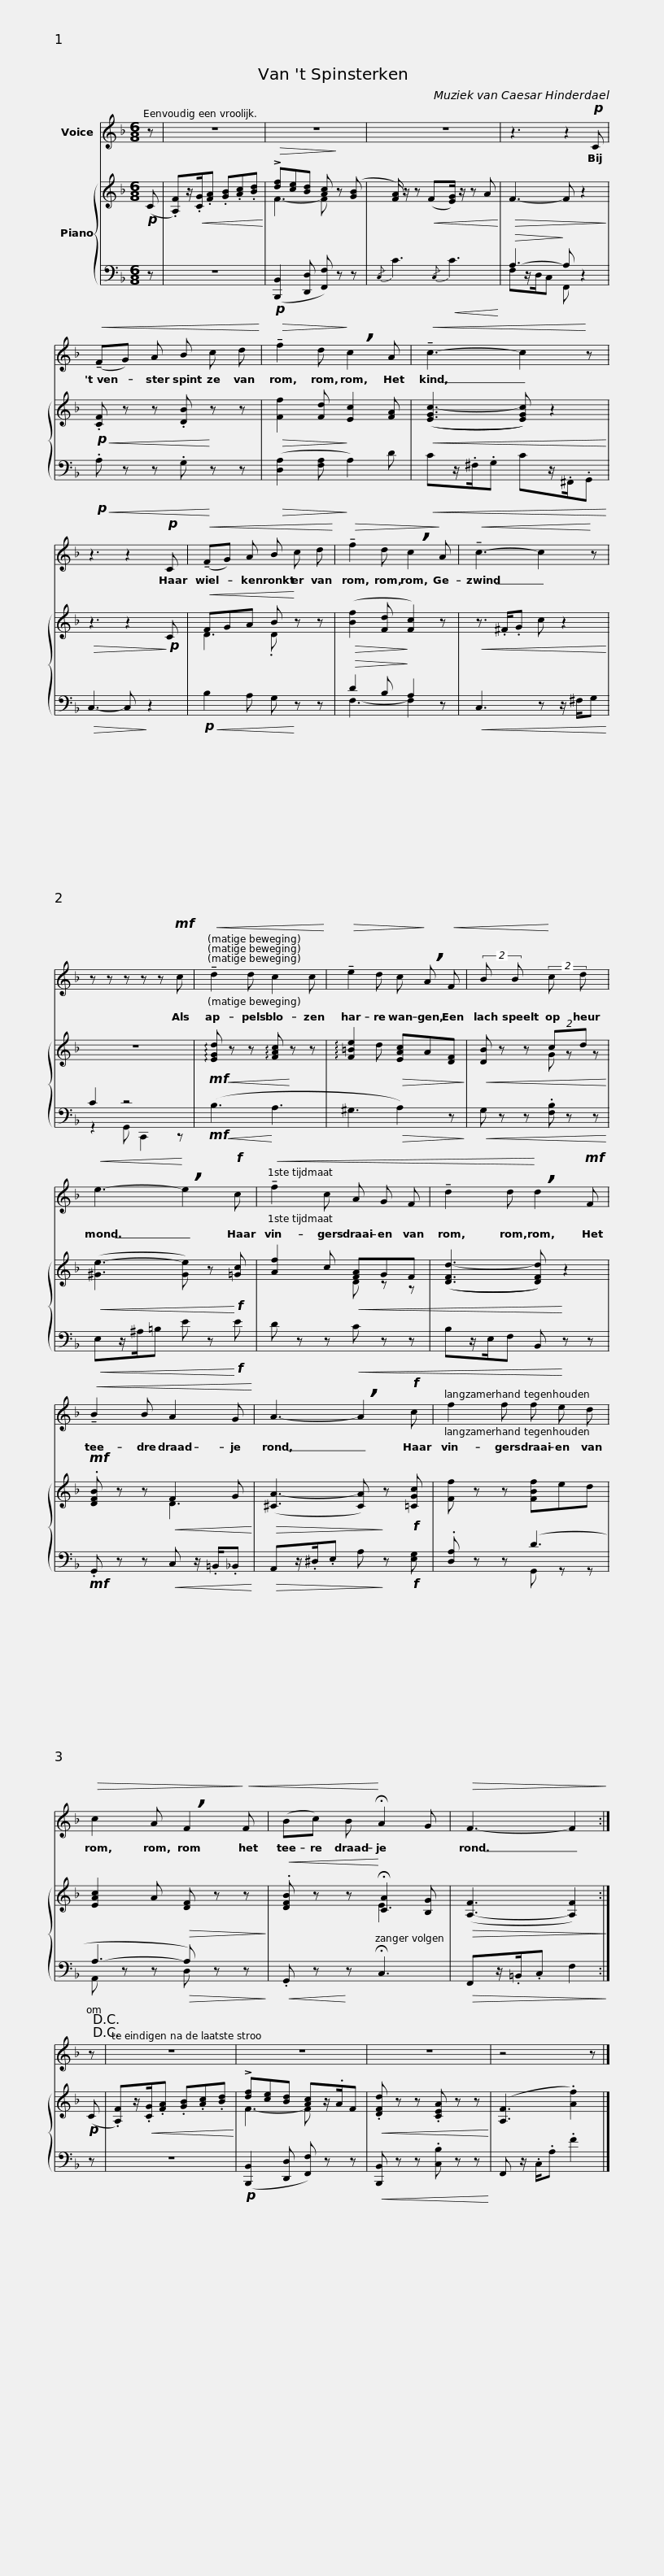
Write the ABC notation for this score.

X:1
%%score 1 { ( 2 4 ) | ( 3 5 ) }
L:1/8
M:6/8
I:linebreak $
K:F
V:1 treble
V:2 treble
V:4 treble
V:3 bass
V:5 bass
V:1
 z | z6 | z6 | z6 | z3 z2!p! C |$ %5
!<(! (!tenuto!FG) A B c d!<)! |!>(! !tenuto!f2 d!>)! !breath!c2 A |!<(! !tenuto!c3- c2!<)! z | z3 z2!p! C |$!<(! (!tenuto!FG) A B c d!<)! | %10
!>(! !tenuto!f2 d !breath!c2!>)! A |!<(! !tenuto!c3- c2!<)! z | z z z z z!mf! c |!<(! !tenuto!d2 d c2 c!<)! |$!>(! !tenuto!e2 d c!>)! !breath!A!<(! F | %15
 (2:3:2B B!<)! (2:3:2c d |!<(! e3-!<)! !breath!e2!f! c |!<(! !tenuto!f2 c A G F |$ !tenuto!d2 d!<)! !breath!d2!mf! F |!<(! !tenuto!B2 B A2 G!<)! | %20
 A3- !breath!A2!f! c | f2 f f e d |$!>(! c2 A !breath!F2!>)!!<(! F | (Bc) B!<)! !fermata!A2 G |!>(! F3- F2!>)! :| %25
 z!D.C.!!D.C.! | z6 | z6 |$ z6 | z4 z |] %30
V:2
!p! (C | .[A,F])z/!<(!.[CG]/.[FA] .[GB].[Ac].[Bd]!<)! |!>(! !>![df][ce][Bd] [Ac]!>)! z ([GB] |[FA]/) z/ z!<(! (F[EG]/) z/ z A!<)! |!>(! F3- F z2!>)! |$ %5
!p!!<(! .[CF] z z .[DB]!<)! z z |!>(! [Ff]2 [Fd]!>)! [Ec]2 [FA] |!<(! (([EGc-]3 [EGc])) z2!<)! |!>(! z3 z2!>)!!p! C |$!<(! FGA B!<)! z z | %10
!>(! ([Bf]2 [Fd]!>)! [Fc]2) z |!<(! z3/2 .^F/.G c z2!<)! | z6 |!mf!!<(! !arpeggio![EGd] z z !arpeggio![FAc]!<)! z z |$ !arpeggio![F=Be]2 d!>(! [EAc]A[DF]!>)! | %15
!<(! [DB] z z (2:3:2cd!<)! |!<(! ([^Ge-]3 [Ge]) z!<)!!f! [=Gc] | [Af]2 c!<(! [FA]GF |$ (([DFd-]3 [DFd]))!<)! z2 |!mf! .[DFB] z z!<(! F2 G!<)! | %20
!>(! ([^CA-]3 [CA])!>)! z!f! [=CGc] | [Ff] z z [FBf]ed |$ [EAc]2 A!>(! [DF] z z!>)! |!<(! .[DFB] z z!<)! !fermata![CA]2 [B,G] |!>(! ([A,-F]3 [A,F]2)!>)! :| %25
!p! (C | .[A,F])z/!<(!.[CG]/.[FA] .[GB].[Ac].[Bd]!<)! | !>![df][ce][Bd] [Ac]z/.A/F |$!<(! .[DFd] z z .[CEA] z z!<)! | ([A,F]3 .[Af]2) |] %30
V:3
 z | z6 |!p! ([B,,,B,,]2 [D,,D,] [F,,F,]) z z |{/C,} C3!<(!{/C,} C3!<)! |!>(! A,3-!>)! A, z2 |$ %5
!p!!<(! .A, z z .G,!<)! z z |!>(! ([D,A,]2 [F,A,]!>)! A,2) D |!<(! Cz/.^F,/.G, Cz/.^F,,/.G,,!<)! |!>(! C,3- C,!>)! z2 |$!p!!<(! B,2 A, G,!<)! z z | %10
!>(! D2 B,!>)! A,2 z |!<(! C,3 z z/ ^F,/G,!<)! | C2 z4 |!mf!!<(! (B,3!<)! A,3 |$ ^G,3!>(! A,2) z!>)! | %15
!<(! G, z z .[F,B,] z z!<)! |!<(! E,z/^A,/=B, E z!<)!!f! E | D z z!<(! C z z |$ B,z/E,/F, B,,!<)! z z |!mf! .G,, z z!<(! C, z/ .=B,,/._B,,!<)! | %20
!>(! A,,z/.^D,/.E, A,!>)! z!f! [E,G,] | .[D,A,] z z (D3 |$ A,3-!>(! A,) x2!>)! |!<(! .G,, z!<)! z !fermata!C,3 |!>(! F,,z/.=B,,/.C, F,2!>)! :| %25
 z | z6 |!p! ([B,,,B,,]2 [D,,D,] [F,,F,]) z z |$!<(! [B,,,B,,] z z .[C,B,] z z!<)! | F,, z/ .C,/.A, .F2 |] %30
V:4
 x | x6 | F3- F x2 | x6 | x6 |$ %5
 x6 | x6 | x6 | x6 |$ D3 .D x2 | %10
 x6 | x6 | x6 | x6 |$ x6 | %15
 x3 G z z | x6 | x3 D z z |$ x6 | x3 D3 | %20
 x6 | x6 |$ x6 | x3 E3 | x5 :| %25
 x | x6 | F3- F x2 |$ x6 | x5 |] %30
V:5
 x | x6 | x6 | x6 | F,z/D,/C, F,, x2 |$ %5
 x6 | x6 | x6 | x6 |$ x6 | %10
 F,3- F,2 x | x6 | z2 G,, C,,2 z | x6 |$ x6 | %15
 x6 | x6 | x6 |$ x6 | x6 | %20
 x6 | x3 G,, z z |$ A,, z z D, z z | x6 | x5 :| %25
 x | x6 | x6 |$ x6 | x5 |] %30
